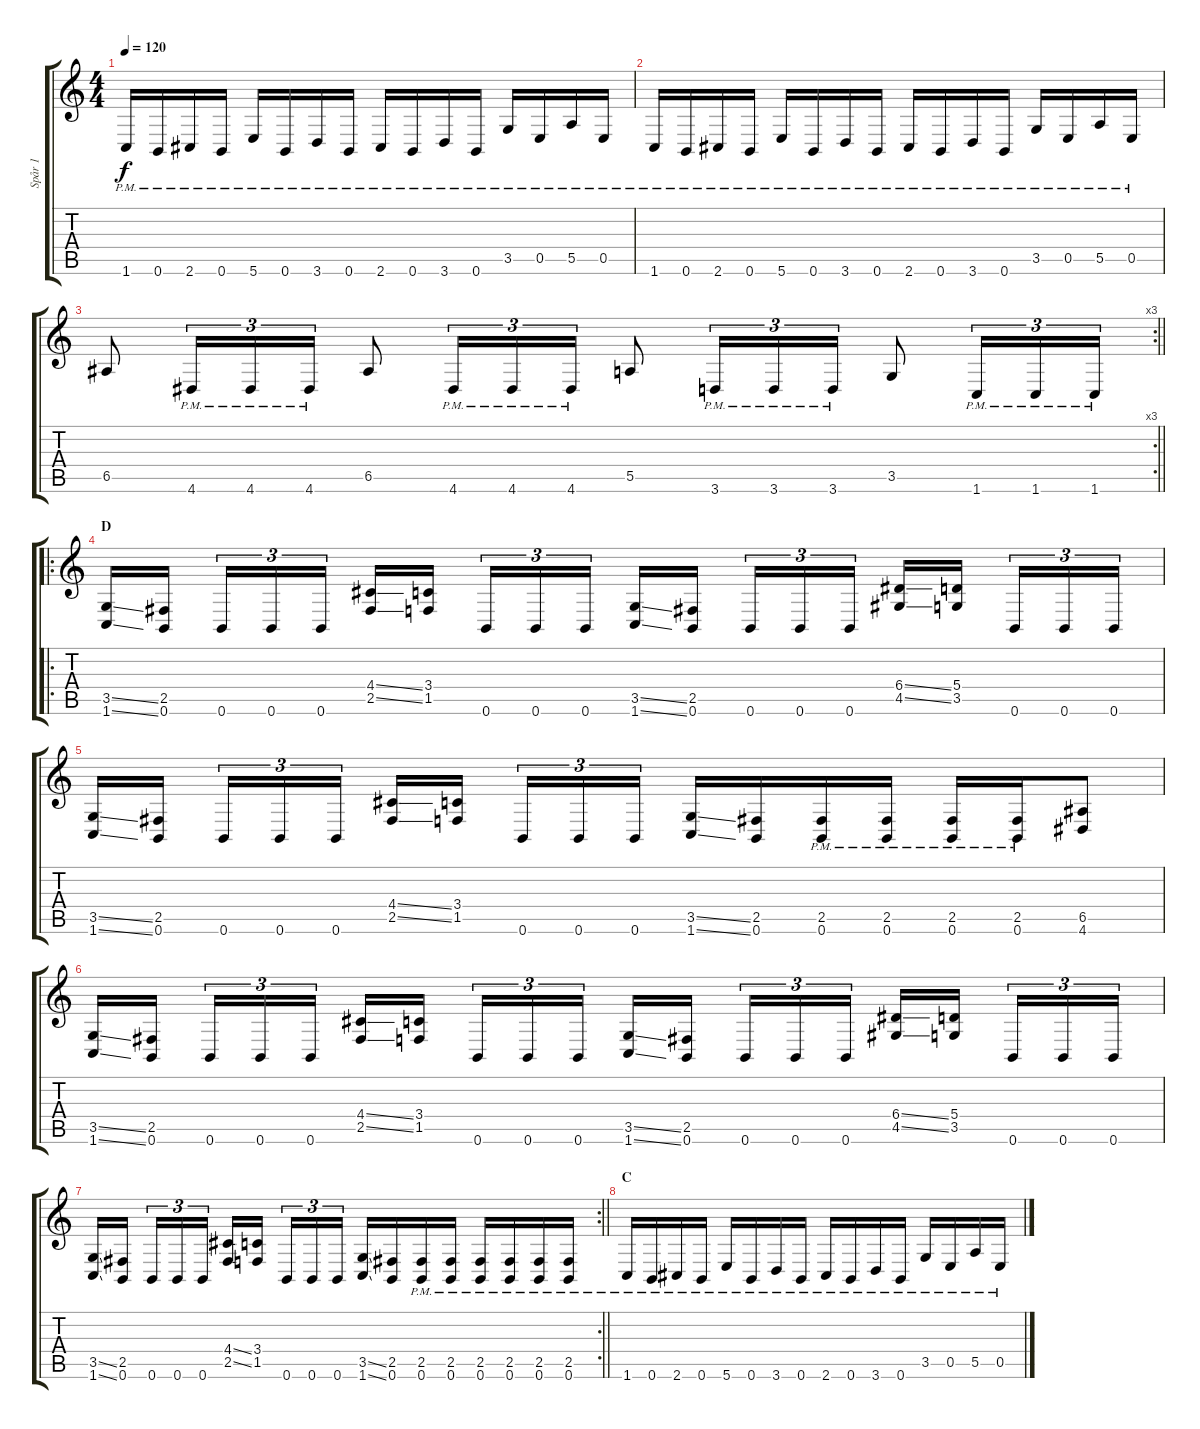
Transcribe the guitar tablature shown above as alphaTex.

\track ("Spår 1" "Spår 1") {instrument distortionguitar}
\staff {score tabs}
\tuning (B3 Gb3 D3 A2 E2 B1) {hide}
\ts (4 4)
\tempo 120
\clef g2
\ks c
1.6{pm}.16{dy f} 0.6{pm}.16 2.6{pm}.16 0.6{pm}.16 5.6{pm}.16 0.6{pm}.16 3.6{pm}.16 0.6{pm}.16 2.6{pm}.16 0.6{pm}.16 3.6{pm}.16 0.6{pm}.16 3.5{pm}.16 0.5{pm}.16 5.5{pm}.16 0.5{pm}.16 |
1.6{pm}.16 0.6{pm}.16 2.6{pm}.16 0.6{pm}.16 5.6{pm}.16 0.6{pm}.16 3.6{pm}.16 0.6{pm}.16 2.6{pm}.16 0.6{pm}.16 3.6{pm}.16 0.6{pm}.16 3.5{pm}.16 0.5{pm}.16 5.5{pm}.16 0.5{pm}.16 |
\rc 3
\barLineRight lightlight
6.5.8 4.6{pm}.16{tu (3 2)} 4.6{pm}.16{tu (3 2)} 4.6{pm}.16{tu (3 2)} 6.5.8 4.6{pm}.16{tu (3 2)} 4.6{pm}.16{tu (3 2)} 4.6{pm}.16{tu (3 2)} 5.5.8 3.6{pm}.16{tu (3 2)} 3.6{pm}.16{tu (3 2)} 3.6{pm}.16{tu (3 2)} 3.5.8 1.6{pm}.16{tu (3 2)} 1.6{pm}.16{tu (3 2)} 1.6{pm}.16{tu (3 2)} |
\ro
\section ("" "D")
(3.5{ss} 1.6{ss}).16 (2.5 0.6).16{beam splitsecondary} 0.6.16{tu (3 2)} 0.6.16{tu (3 2)} 0.6.16{tu (3 2)} (4.4{ss} 2.5{ss}).16 (3.4 1.5).16{beam splitsecondary} 0.6.16{tu (3 2)} 0.6.16{tu (3 2)} 0.6.16{tu (3 2)} (3.5{ss} 1.6{ss}).16 (2.5 0.6).16{beam splitsecondary} 0.6.16{tu (3 2)} 0.6.16{tu (3 2)} 0.6.16{tu (3 2)} (6.4{ss} 4.5{ss}).16 (5.4 3.5).16{beam splitsecondary} 0.6.16{tu (3 2)} 0.6.16{tu (3 2)} 0.6.16{tu (3 2)} |
(3.5{ss} 1.6{ss}).16 (2.5 0.6).16{beam splitsecondary} 0.6.16{tu (3 2)} 0.6.16{tu (3 2)} 0.6.16{tu (3 2)} (4.4{ss} 2.5{ss}).16 (3.4 1.5).16{beam splitsecondary} 0.6.16{tu (3 2)} 0.6.16{tu (3 2)} 0.6.16{tu (3 2)} (3.5{ss} 1.6{ss}).16 (2.5 0.6).16 (2.5{pm} 0.6{pm}).16 (2.5{pm} 0.6{pm}).16 (2.5{pm} 0.6{pm}).16 (2.5{pm} 0.6{pm}).16 (6.5 4.6).8 |
(3.5{ss} 1.6{ss}).16 (2.5 0.6).16{beam splitsecondary} 0.6.16{tu (3 2)} 0.6.16{tu (3 2)} 0.6.16{tu (3 2)} (4.4{ss} 2.5{ss}).16 (3.4 1.5).16{beam splitsecondary} 0.6.16{tu (3 2)} 0.6.16{tu (3 2)} 0.6.16{tu (3 2)} (3.5{ss} 1.6{ss}).16 (2.5 0.6).16{beam splitsecondary} 0.6.16{tu (3 2)} 0.6.16{tu (3 2)} 0.6.16{tu (3 2)} (6.4{ss} 4.5{ss}).16 (5.4 3.5).16{beam splitsecondary} 0.6.16{tu (3 2)} 0.6.16{tu (3 2)} 0.6.16{tu (3 2)} |
\rc 2
\barLineRight lightlight
(3.5{ss} 1.6{ss}).16 (2.5 0.6).16{beam splitsecondary} 0.6.16{tu (3 2)} 0.6.16{tu (3 2)} 0.6.16{tu (3 2)} (4.4{ss} 2.5{ss}).16 (3.4 1.5).16{beam splitsecondary} 0.6.16{tu (3 2)} 0.6.16{tu (3 2)} 0.6.16{tu (3 2)} (3.5{ss} 1.6{ss}).16 (2.5 0.6).16 (2.5{pm} 0.6{pm}).16 (2.5{pm} 0.6{pm}).16 (2.5{pm} 0.6{pm}).16 (2.5{pm} 0.6{pm}).16 (2.5{pm} 0.6{pm}).16 (2.5{pm} 0.6{pm}).16 |
\section ("" "C")
1.6{pm}.16 0.6{pm}.16 2.6{pm}.16 0.6{pm}.16 5.6{pm}.16 0.6{pm}.16 3.6{pm}.16 0.6{pm}.16 2.6{pm}.16 0.6{pm}.16 3.6{pm}.16 0.6{pm}.16 3.5{pm}.16 0.5{pm}.16 5.5{pm}.16 0.5{pm}.16
